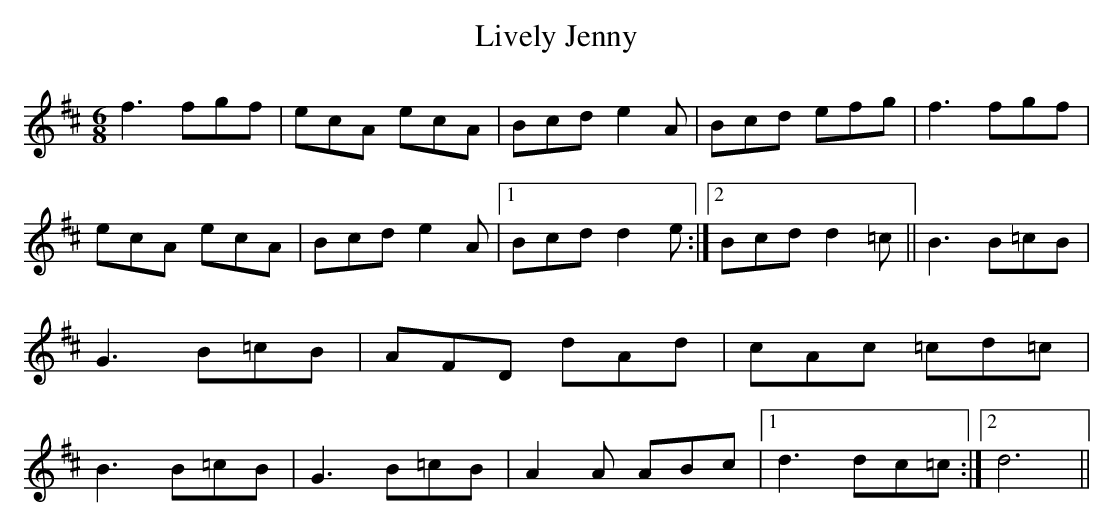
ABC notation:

X:1
T:Lively Jenny
M:6/8
L:1/8
K:Dmaj
f3 fgf |ecA ecA |Bcd e2A|Bcd efg |\
f3 fgf |ecA ecA |Bcd e2A|1 Bcd d2e:|2\
Bcdd2=c||B3B=cB |G3B=cB |AFD dAd |\
cAc =cd=c |B3B=cB |G3B=cB |A2A ABc |1d3dc=c :|2d6||
